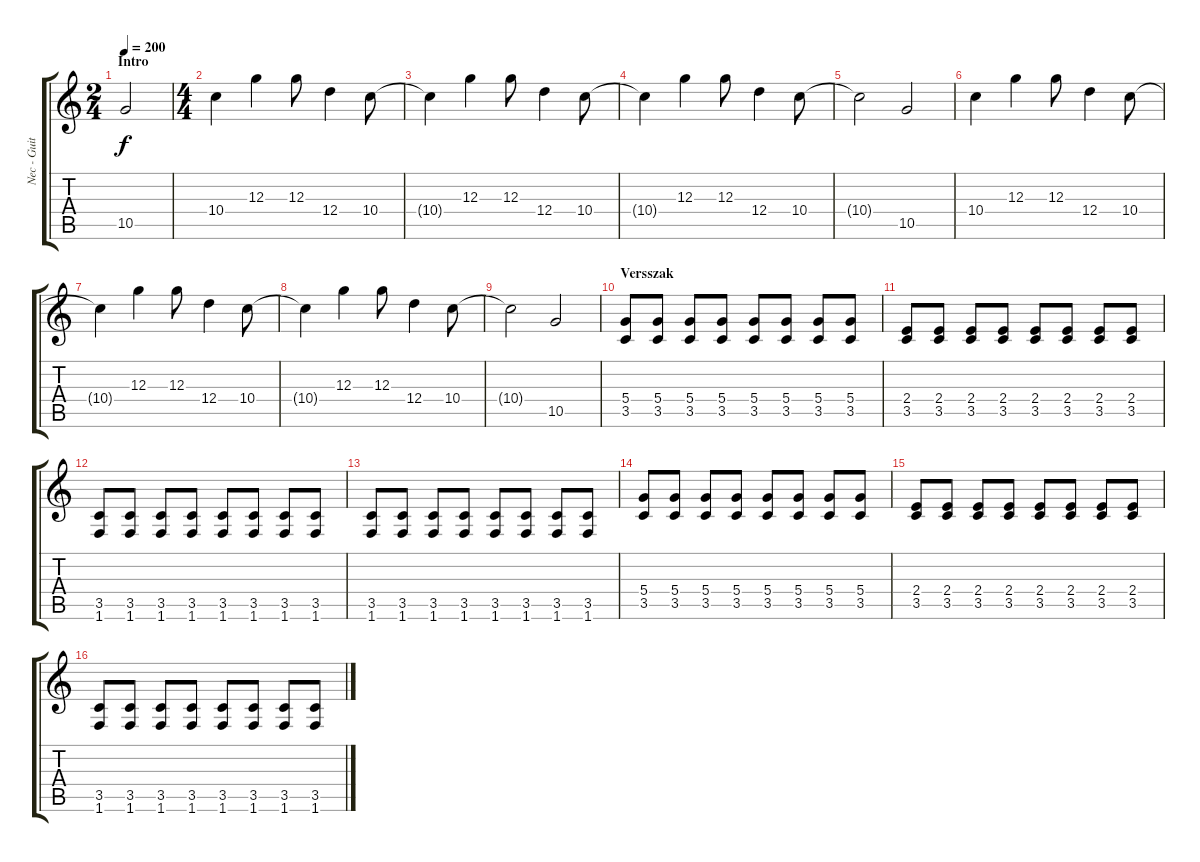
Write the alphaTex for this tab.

\track ("Nec - Guitars" "Nec - Guit") {instrument overdrivenguitar}
\staff {score tabs}
\tuning (E4 B3 G3 D3 A2 E2) {hide}
\ts (2 4)
\section ("" "Intro")
\tempo 200
\clef g2
\ks c
10.5.2{dy f instrument overdrivenguitar} |
\ts (4 4)
10.4.4 12.3.4 12.3.8 12.4.4 10.4.8 |
10.4{t}.4 12.3.4 12.3.8 12.4.4 10.4.8 |
10.4{t}.4 12.3.4 12.3.8 12.4.4 10.4.8 |
10.4{t}.2 10.5.2 |
10.4.4 12.3.4 12.3.8 12.4.4 10.4.8 |
10.4{t}.4 12.3.4 12.3.8 12.4.4 10.4.8 |
10.4{t}.4 12.3.4 12.3.8 12.4.4 10.4.8 |
10.4{t}.2 10.5.2 |
\section ("" "Versszak")
(5.4 3.5).8 (5.4 3.5).8 (5.4 3.5).8 (5.4 3.5).8 (5.4 3.5).8 (5.4 3.5).8 (5.4 3.5).8 (5.4 3.5).8 |
(2.4 3.5).8 (2.4 3.5).8 (2.4 3.5).8 (2.4 3.5).8 (2.4 3.5).8 (2.4 3.5).8 (2.4 3.5).8 (2.4 3.5).8 |
(3.5 1.6).8 (3.5 1.6).8 (3.5 1.6).8 (3.5 1.6).8 (3.5 1.6).8 (3.5 1.6).8 (3.5 1.6).8 (3.5 1.6).8 |
(3.5 1.6).8 (3.5 1.6).8 (3.5 1.6).8 (3.5 1.6).8 (3.5 1.6).8 (3.5 1.6).8 (3.5 1.6).8 (3.5 1.6).8 |
(5.4 3.5).8 (5.4 3.5).8 (5.4 3.5).8 (5.4 3.5).8 (5.4 3.5).8 (5.4 3.5).8 (5.4 3.5).8 (5.4 3.5).8 |
(2.4 3.5).8 (2.4 3.5).8 (2.4 3.5).8 (2.4 3.5).8 (2.4 3.5).8 (2.4 3.5).8 (2.4 3.5).8 (2.4 3.5).8 |
(3.5 1.6).8 (3.5 1.6).8 (3.5 1.6).8 (3.5 1.6).8 (3.5 1.6).8 (3.5 1.6).8 (3.5 1.6).8 (3.5 1.6).8
